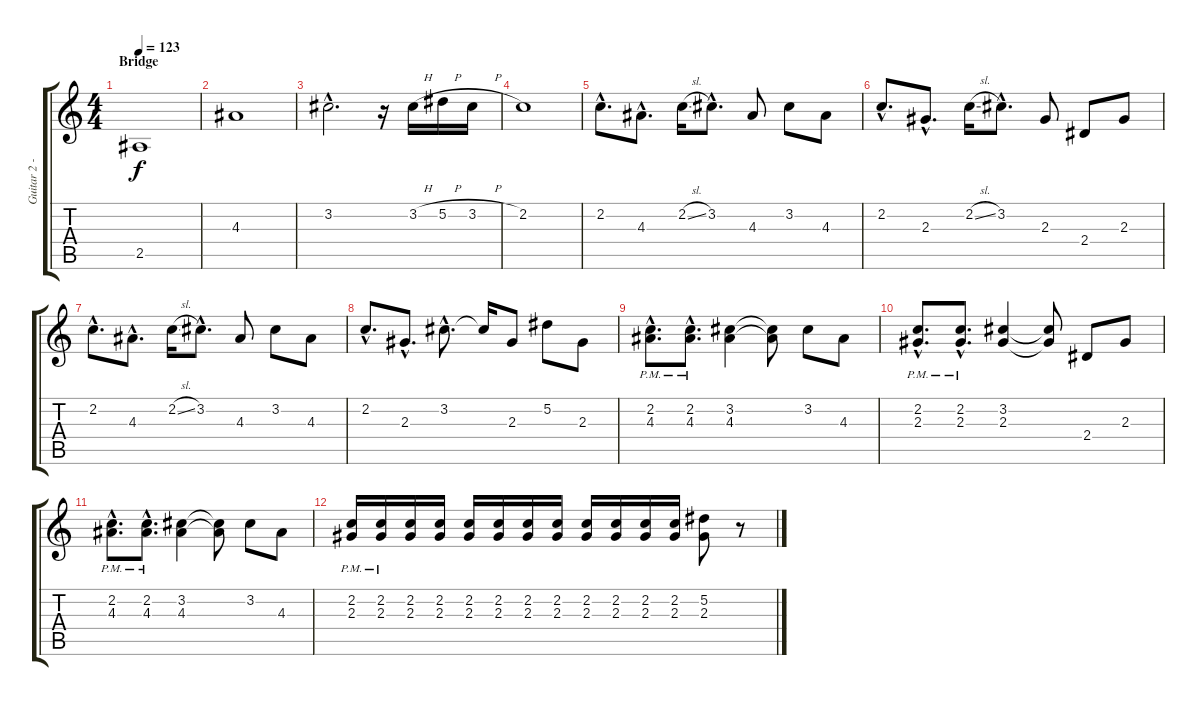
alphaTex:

\track ("Guitar 2 - Jade" "Guitar 2 -") {instrument distortionguitar}
\staff {score tabs}
\tuning (Eb4 Bb3 Gb3 Db3 Ab2 Eb2) {hide}
\ts (4 4)
\section ("" "Bridge")
\tempo 123
\clef g2
\ks c
2.5.1{dy f} |
4.3.1 |
3.2{hac}.2{d} r.16 3.2{h}.16 5.2{h}.16 3.2{h}.16 |
2.2.1 |
2.2{hac}.8{d} 4.3{hac}.8{d} 2.2{sl}.16 3.2{hac}.8{d} 4.3.8 3.2.8 4.3.8 |
2.2{hac}.8{d} 2.3{hac}.8{d} 2.2{sl}.16 3.2{hac}.8{d} 2.3.8 2.4.8 2.3.8 |
2.2{hac}.8{d} 4.3{hac}.8{d} 2.2{sl}.16 3.2{hac}.8{d} 4.3.8 3.2.8 4.3.8 |
2.2{hac}.8{d} 2.3{hac}.8{d} 3.2{hac}.8{d} 3.2{t}.16 2.3.8 5.2.8 2.3.8 |
(2.2{hac pm} 4.3{hac pm}).8{d instrument overdrivenguitar} (2.2{hac pm} 4.3{hac pm}).8{d} (3.2 4.3).4 (3.2{t} 4.3{t}).8 3.2.8 4.3.8 |
(2.2{hac pm} 2.3{hac pm}).8{d} (2.2{hac pm} 2.3{hac pm}).8{d} (3.2 2.3).4 (3.2{t} 2.3{t}).8 2.4.8 2.3.8 |
(2.2{hac pm} 4.3{hac pm}).8{d} (2.2{hac pm} 4.3{hac pm}).8{d} (3.2 4.3).4 (3.2{t} 4.3{t}).8 3.2.8 4.3.8 |
(2.2{pm} 2.3{pm}).16 (2.2{pm} 2.3{pm}).16 (2.2 2.3).16 (2.2 2.3).16 (2.2 2.3).16 (2.2 2.3).16 (2.2 2.3).16 (2.2 2.3).16 (2.2 2.3).16 (2.2 2.3).16 (2.2 2.3).16 (2.2 2.3).16 (5.2 2.3).8 r.8
